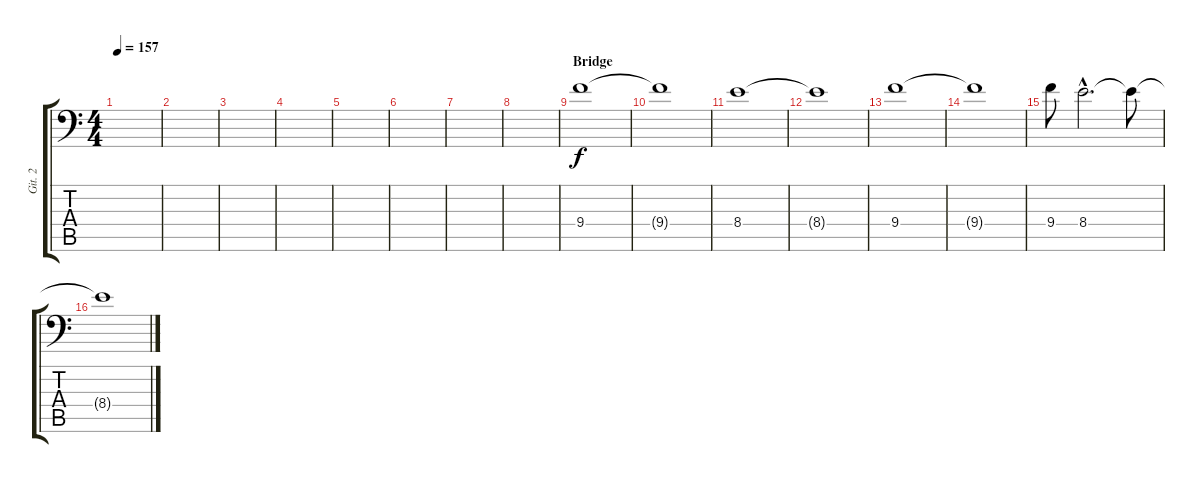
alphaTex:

\track ("Git. 2" "Git. 2") {instrument distortionguitar}
\staff {score tabs}
\tuning (Bb3 F3 Db3 Ab2 Eb2 Bb1) {hide}
\ts (4 4)
\tempo 157
\clef f4
\ks c
|
|
|
|
|
|
|
|
\section ("" "Bridge")
9.4.1 |
9.4{t}.1 |
8.4.1 |
8.4{t}.1 |
9.4.1 |
9.4{t}.1 |
9.4.8 8.4{hac}.2{d} 8.4{t}.8 |
8.4{t}.1
